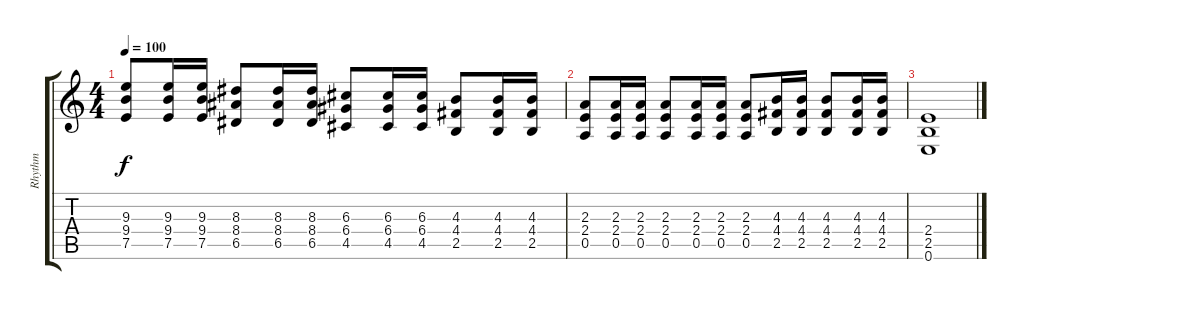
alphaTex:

\track ("Rhythm" "Rhythm") {instrument distortionguitar}
\staff {score tabs}
\tuning (E4 B3 G3 D3 A2 E2) {hide}
\ts (4 4)
\tempo 100
\clef g2
\ks c
(9.3 9.4 7.5).8{dy f} (9.3 9.4 7.5).16 (9.3 9.4 7.5).16 (8.3 8.4 6.5).8 (8.3 8.4 6.5).16 (8.3 8.4 6.5).16 (6.3 6.4 4.5).8 (6.3 6.4 4.5).16 (6.3 6.4 4.5).16 (4.3 4.4 2.5).8 (4.3 4.4 2.5).16 (4.3 4.4 2.5).16 |
(2.3 2.4 0.5).8 (2.3 2.4 0.5).16 (2.3 2.4 0.5).16 (2.3 2.4 0.5).8 (2.3 2.4 0.5).16 (2.3 2.4 0.5).16 (2.3 2.4 0.5).8 (4.3 4.4 2.5).16 (4.3 4.4 2.5).16 (4.3 4.4 2.5).8 (4.3 4.4 2.5).16 (4.3 4.4 2.5).16 |
(2.4 2.5 0.6).1
